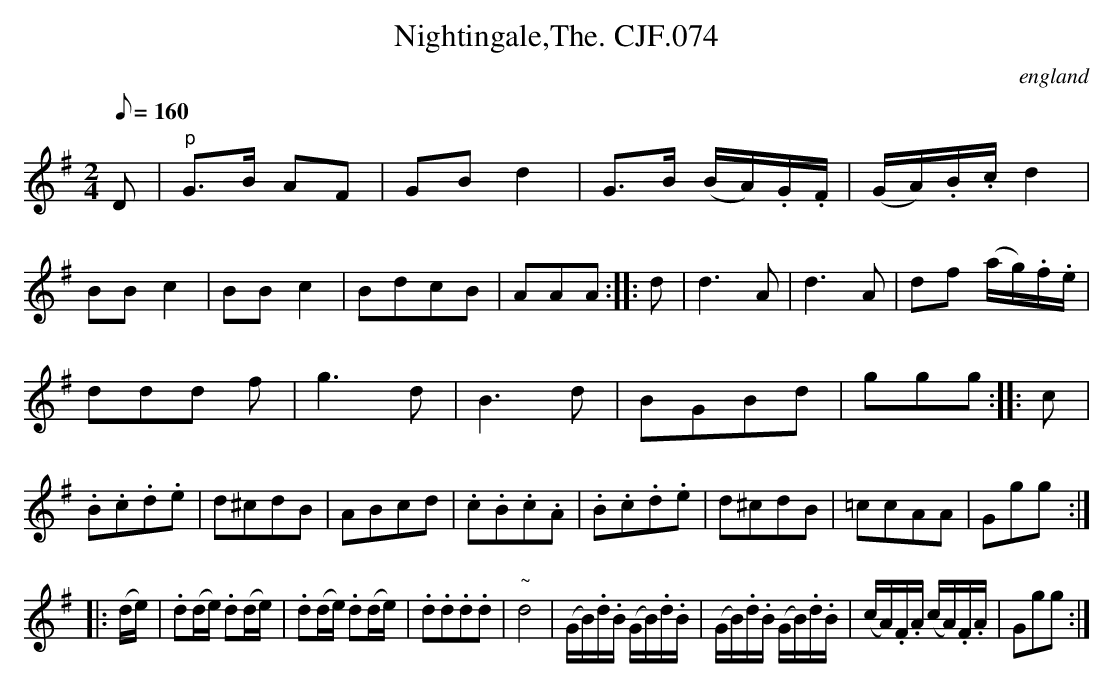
X:1
T:Nightingale,The. CJF.074
O:england
M:2/4
L:1/8
Q:160
K:G
D|"p"G>B AF|GBd2|G>B (B/A/).G/.F/|(G/A/).B/.c/d2|\
BBc2|BBc2|BdcB|AAA:|:d|d3A|d3A|df (a/g/).f/.e/|
ddd f|g3d|B3d|BGBd|ggg:|:c|.B.c.d.e|d^cdB|\
ABcd|.c.B.c.A|.B.c.d.e|d^cdB|=ccAA|Ggg:|:
(d/e/)|.d(d/e/) .d(d/e/)|.d(d/e/) .d(d/e/)|.d.d.d.d|\
"~"d4|(G/B/).d/.B/ (G/B/).d/.B/|(G/B/).d/.B/ \
(G/B/).d/.B/|(c/A/).F/.A/ (c/A/).F/.A/|Ggg:|]
